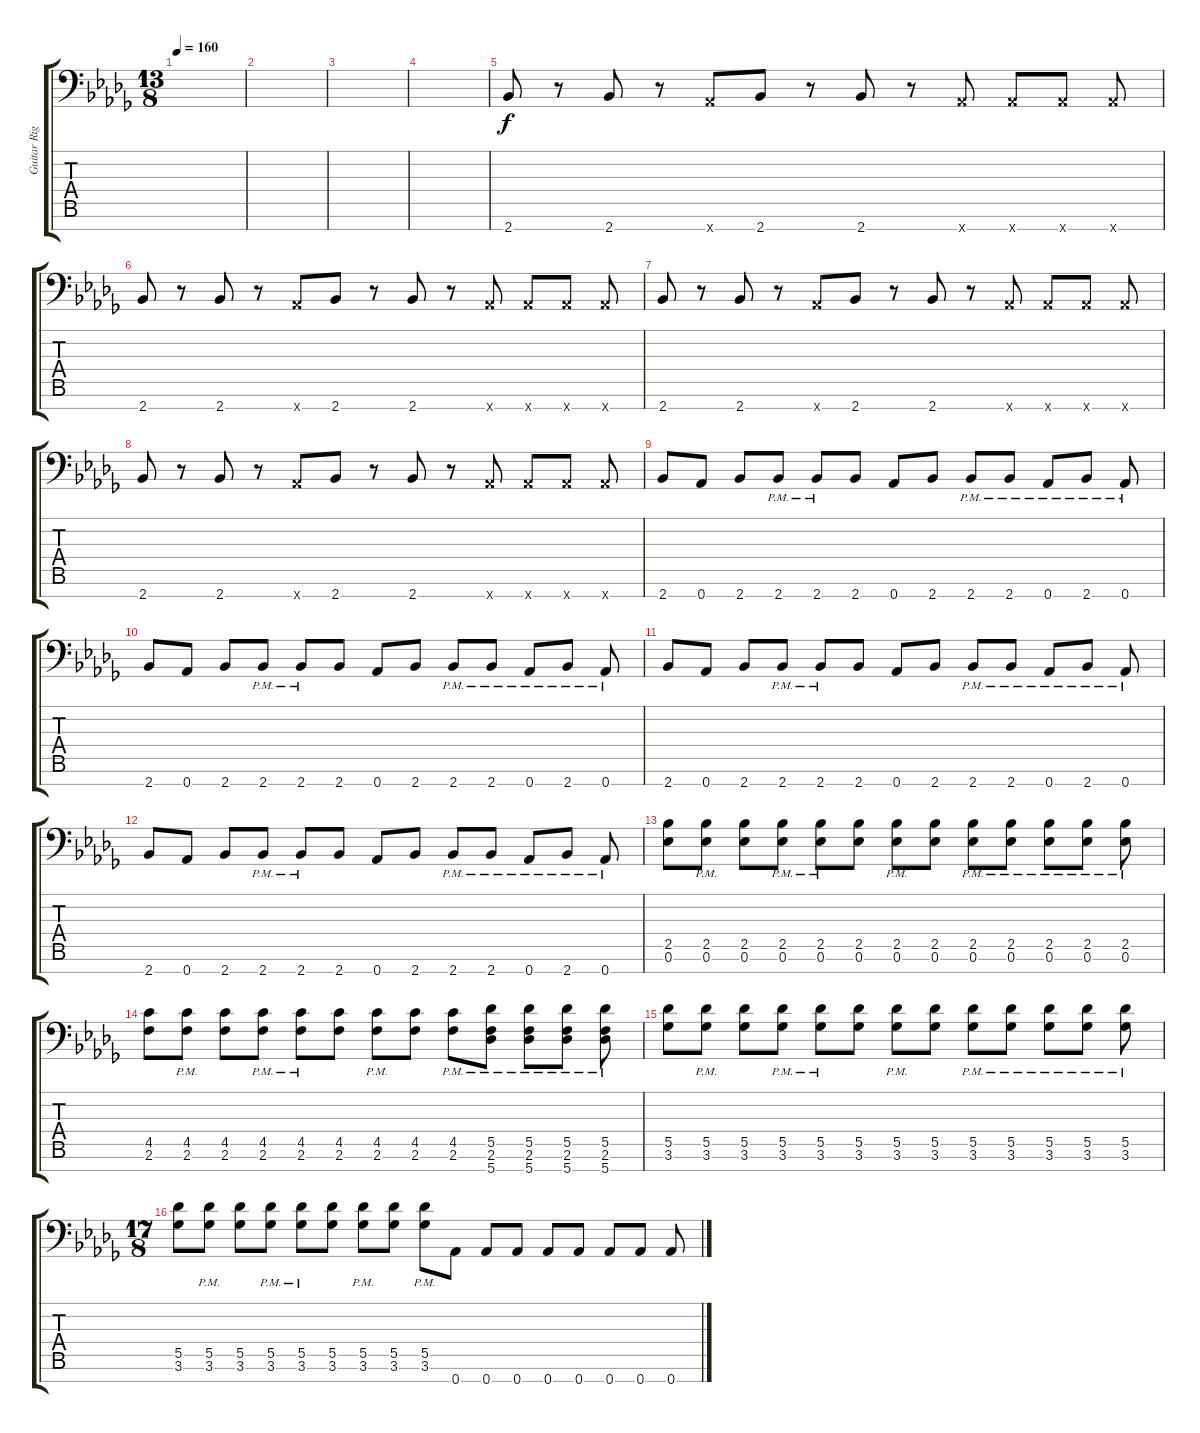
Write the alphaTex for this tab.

\track ("Guitar Right" "Guitar Rig") {instrument overdrivenguitar}
\staff {score tabs}
\tuning (Eb4 Bb3 Gb3 Db3 Ab2 Eb2 Ab1) {hide}
\ts (13 8)
\tempo 160
\clef f4
\ks bbminor
|
|
|
|
2.7.8 r.8 2.7.8 r.8 0.7{x}.8 2.7.8 r.8 2.7.8 r.8 0.7{x}.8 0.7{x}.8 0.7{x}.8 0.7{x}.8 |
2.7.8 r.8 2.7.8 r.8 0.7{x}.8 2.7.8 r.8 2.7.8 r.8 0.7{x}.8 0.7{x}.8 0.7{x}.8 0.7{x}.8 |
2.7.8 r.8 2.7.8 r.8 0.7{x}.8 2.7.8 r.8 2.7.8 r.8 0.7{x}.8 0.7{x}.8 0.7{x}.8 0.7{x}.8 |
2.7.8 r.8 2.7.8 r.8 0.7{x}.8 2.7.8 r.8 2.7.8 r.8 0.7{x}.8 0.7{x}.8 0.7{x}.8 0.7{x}.8 |
2.7.8 0.7.8 2.7.8 2.7{pm}.8 2.7{pm}.8 2.7.8 0.7.8 2.7.8 2.7{pm}.8 2.7{pm}.8 0.7{pm}.8 2.7{pm}.8 0.7{pm}.8 |
2.7.8 0.7.8 2.7.8 2.7{pm}.8 2.7{pm}.8 2.7.8 0.7.8 2.7.8 2.7{pm}.8 2.7{pm}.8 0.7{pm}.8 2.7{pm}.8 0.7{pm}.8 |
2.7.8 0.7.8 2.7.8 2.7{pm}.8 2.7{pm}.8 2.7.8 0.7.8 2.7.8 2.7{pm}.8 2.7{pm}.8 0.7{pm}.8 2.7{pm}.8 0.7{pm}.8 |
2.7.8 0.7.8 2.7.8 2.7{pm}.8 2.7{pm}.8 2.7.8 0.7.8 2.7.8 2.7{pm}.8 2.7{pm}.8 0.7{pm}.8 2.7{pm}.8 0.7{pm}.8 |
(2.5 0.6).8 (2.5{pm} 0.6{pm}).8 (2.5 0.6).8 (2.5{pm} 0.6{pm}).8 (2.5{pm} 0.6{pm}).8 (2.5 0.6).8 (2.5{pm} 0.6{pm}).8 (2.5 0.6).8 (2.5{pm} 0.6{pm}).8 (2.5{pm} 0.6{pm}).8 (2.5{pm} 0.6{pm}).8 (2.5{pm} 0.6{pm}).8 (2.5{pm} 0.6{pm}).8 |
(4.5 2.6).8 (4.5{pm} 2.6{pm}).8 (4.5 2.6).8 (4.5{pm} 2.6{pm}).8 (4.5{pm} 2.6{pm}).8 (4.5 2.6).8 (4.5{pm} 2.6{pm}).8 (4.5 2.6).8 (4.5{pm} 2.6{pm}).8 (5.5{pm} 2.6{pm} 5.7{pm}).8 (5.5{pm} 2.6{pm} 5.7{pm}).8 (5.5{pm} 2.6{pm} 5.7{pm}).8 (5.5{pm} 2.6{pm} 5.7{pm}).8 |
(5.5 3.6).8 (5.5{pm} 3.6{pm}).8 (5.5 3.6).8 (5.5{pm} 3.6{pm}).8 (5.5{pm} 3.6{pm}).8 (5.5 3.6).8 (5.5{pm} 3.6{pm}).8 (5.5 3.6).8 (5.5{pm} 3.6{pm}).8 (5.5{pm} 3.6{pm}).8 (5.5{pm} 3.6{pm}).8 (5.5{pm} 3.6{pm}).8 (5.5{pm} 3.6{pm}).8 |
\ts (17 8)
(5.5 3.6).8 (5.5{pm} 3.6{pm}).8 (5.5 3.6).8 (5.5{pm} 3.6{pm}).8 (5.5{pm} 3.6{pm}).8 (5.5 3.6).8 (5.5{pm} 3.6{pm}).8 (5.5 3.6).8 (5.5{pm} 3.6{pm}).8 0.7.8 0.7.8 0.7.8 0.7.8 0.7.8 0.7.8 0.7.8 0.7.8
